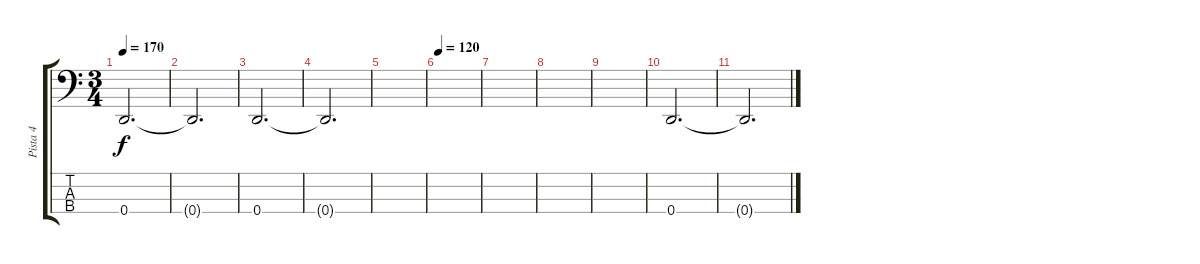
\track ("Pista 4" "Pista 4") {instrument electricbassfinger}
\staff {score tabs}
\tuning (G2 D2 A1 D1) {hide}
\ts (3 4)
\tempo 170
\clef f4
\ks c
0.4.2{d dy f} |
0.4{t}.2{d} |
0.4.2{d} |
0.4{t}.2{d} |
|
\tempo 120
|
|
|
|
0.4.2{d} |
0.4{t}.2{d}
